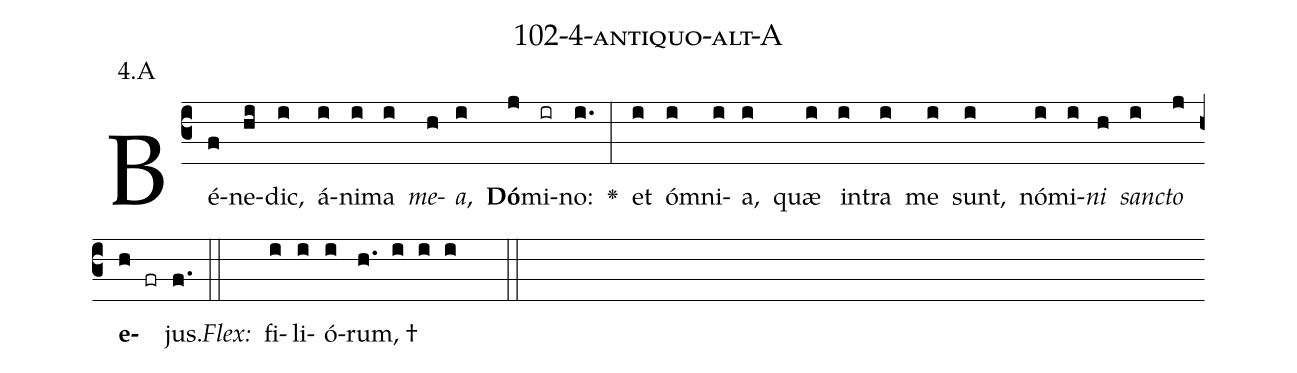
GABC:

name: 102-4-antiquo-alt-A;
annotation: 4.A;
%%
(c3)Bé(f)ne(hi)dic,(i) á(i)ni(i)ma(i) <i>me</i>(h)<i>a</i>,(i) <b>Dó</b>(j)mi(ir)no:(i.) <v>\greheightstar</v>(:) et(i) óm(i)ni(i)a,(i) quæ(i) in(i)tra(i) me(i) sunt,(i) nó(i)mi(i)<i>ni</i>(h) <i>sanc</i>(i)<i>to</i>(j) <b>e</b>(h fr)jus.(f.) (::)
<i>Flex:</i>()  fi(i)li(i)ó(i)rum, †(h. i i i  ::)

%E(i) u(h) o(i) u(j) a(h) e.(f.) (::)
